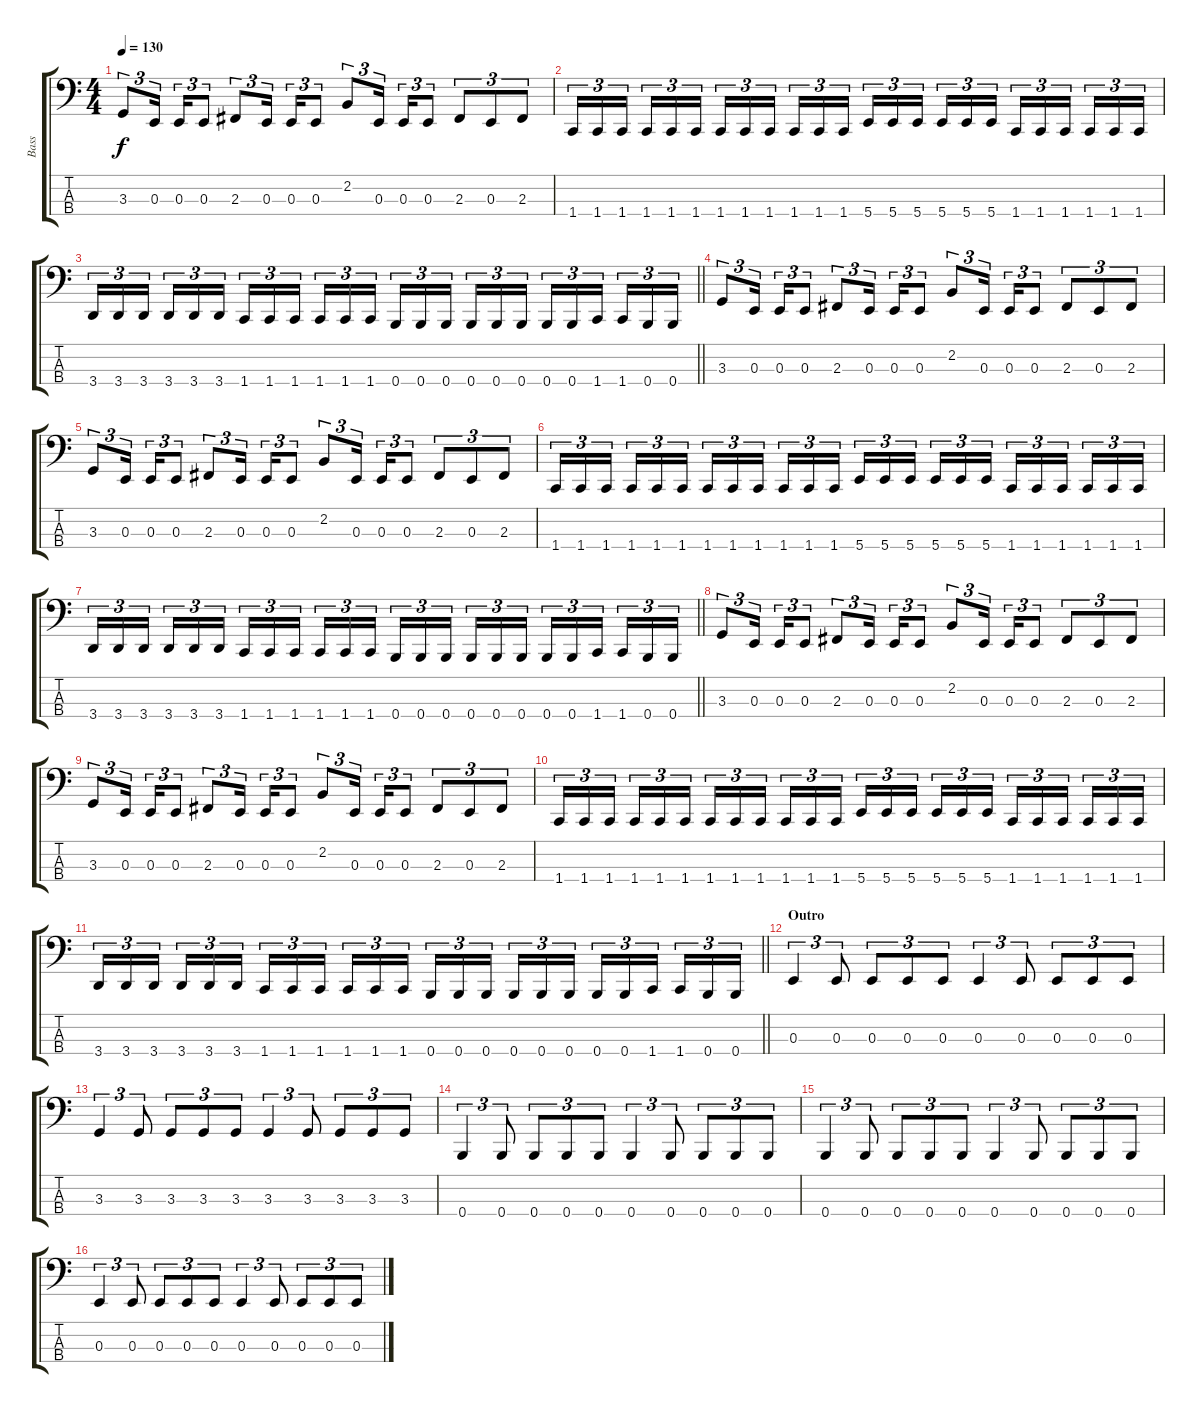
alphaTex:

\track ("Bass" "Bass") {instrument electricbasspick}
\staff {score tabs}
\tuning (D2 A1 E1 B0) {hide}
\ts (4 4)
\tempo 130
\clef f4
\ks c
3.3.8{tu (3 2) dy f} 0.3.16{tu (3 2) beam splitsecondary} 0.3.16{tu (3 2)} 0.3.8{tu (3 2)} 2.3.8{tu (3 2)} 0.3.16{tu (3 2) beam splitsecondary} 0.3.16{tu (3 2)} 0.3.8{tu (3 2)} 2.2.8{tu (3 2)} 0.3.16{tu (3 2) beam splitsecondary} 0.3.16{tu (3 2)} 0.3.8{tu (3 2)} 2.3.8{tu (3 2)} 0.3.8{tu (3 2)} 2.3.8{tu (3 2)} |
1.4.16{tu (3 2)} 1.4.16{tu (3 2)} 1.4.16{tu (3 2) beam splitsecondary} 1.4.16{tu (3 2)} 1.4.16{tu (3 2)} 1.4.16{tu (3 2)} 1.4.16{tu (3 2)} 1.4.16{tu (3 2)} 1.4.16{tu (3 2) beam splitsecondary} 1.4.16{tu (3 2)} 1.4.16{tu (3 2)} 1.4.16{tu (3 2)} 5.4.16{tu (3 2)} 5.4.16{tu (3 2)} 5.4.16{tu (3 2) beam splitsecondary} 5.4.16{tu (3 2)} 5.4.16{tu (3 2)} 5.4.16{tu (3 2)} 1.4.16{tu (3 2)} 1.4.16{tu (3 2)} 1.4.16{tu (3 2) beam splitsecondary} 1.4.16{tu (3 2)} 1.4.16{tu (3 2)} 1.4.16{tu (3 2)} |
\barLineRight lightlight
3.4.16{tu (3 2)} 3.4.16{tu (3 2)} 3.4.16{tu (3 2) beam splitsecondary} 3.4.16{tu (3 2)} 3.4.16{tu (3 2)} 3.4.16{tu (3 2)} 1.4.16{tu (3 2)} 1.4.16{tu (3 2)} 1.4.16{tu (3 2) beam splitsecondary} 1.4.16{tu (3 2)} 1.4.16{tu (3 2)} 1.4.16{tu (3 2)} 0.4.16{tu (3 2)} 0.4.16{tu (3 2)} 0.4.16{tu (3 2) beam splitsecondary} 0.4.16{tu (3 2)} 0.4.16{tu (3 2)} 0.4.16{tu (3 2)} 0.4.16{tu (3 2)} 0.4.16{tu (3 2)} 1.4.16{tu (3 2) beam splitsecondary} 1.4.16{tu (3 2)} 0.4.16{tu (3 2)} 0.4.16{tu (3 2)} |
3.3.8{tu (3 2)} 0.3.16{tu (3 2) beam splitsecondary} 0.3.16{tu (3 2)} 0.3.8{tu (3 2)} 2.3.8{tu (3 2)} 0.3.16{tu (3 2) beam splitsecondary} 0.3.16{tu (3 2)} 0.3.8{tu (3 2)} 2.2.8{tu (3 2)} 0.3.16{tu (3 2) beam splitsecondary} 0.3.16{tu (3 2)} 0.3.8{tu (3 2)} 2.3.8{tu (3 2)} 0.3.8{tu (3 2)} 2.3.8{tu (3 2)} |
3.3.8{tu (3 2)} 0.3.16{tu (3 2) beam splitsecondary} 0.3.16{tu (3 2)} 0.3.8{tu (3 2)} 2.3.8{tu (3 2)} 0.3.16{tu (3 2) beam splitsecondary} 0.3.16{tu (3 2)} 0.3.8{tu (3 2)} 2.2.8{tu (3 2)} 0.3.16{tu (3 2) beam splitsecondary} 0.3.16{tu (3 2)} 0.3.8{tu (3 2)} 2.3.8{tu (3 2)} 0.3.8{tu (3 2)} 2.3.8{tu (3 2)} |
1.4.16{tu (3 2)} 1.4.16{tu (3 2)} 1.4.16{tu (3 2) beam splitsecondary} 1.4.16{tu (3 2)} 1.4.16{tu (3 2)} 1.4.16{tu (3 2)} 1.4.16{tu (3 2)} 1.4.16{tu (3 2)} 1.4.16{tu (3 2) beam splitsecondary} 1.4.16{tu (3 2)} 1.4.16{tu (3 2)} 1.4.16{tu (3 2)} 5.4.16{tu (3 2)} 5.4.16{tu (3 2)} 5.4.16{tu (3 2) beam splitsecondary} 5.4.16{tu (3 2)} 5.4.16{tu (3 2)} 5.4.16{tu (3 2)} 1.4.16{tu (3 2)} 1.4.16{tu (3 2)} 1.4.16{tu (3 2) beam splitsecondary} 1.4.16{tu (3 2)} 1.4.16{tu (3 2)} 1.4.16{tu (3 2)} |
\barLineRight lightlight
3.4.16{tu (3 2)} 3.4.16{tu (3 2)} 3.4.16{tu (3 2) beam splitsecondary} 3.4.16{tu (3 2)} 3.4.16{tu (3 2)} 3.4.16{tu (3 2)} 1.4.16{tu (3 2)} 1.4.16{tu (3 2)} 1.4.16{tu (3 2) beam splitsecondary} 1.4.16{tu (3 2)} 1.4.16{tu (3 2)} 1.4.16{tu (3 2)} 0.4.16{tu (3 2)} 0.4.16{tu (3 2)} 0.4.16{tu (3 2) beam splitsecondary} 0.4.16{tu (3 2)} 0.4.16{tu (3 2)} 0.4.16{tu (3 2)} 0.4.16{tu (3 2)} 0.4.16{tu (3 2)} 1.4.16{tu (3 2) beam splitsecondary} 1.4.16{tu (3 2)} 0.4.16{tu (3 2)} 0.4.16{tu (3 2)} |
3.3.8{tu (3 2)} 0.3.16{tu (3 2) beam splitsecondary} 0.3.16{tu (3 2)} 0.3.8{tu (3 2)} 2.3.8{tu (3 2)} 0.3.16{tu (3 2) beam splitsecondary} 0.3.16{tu (3 2)} 0.3.8{tu (3 2)} 2.2.8{tu (3 2)} 0.3.16{tu (3 2) beam splitsecondary} 0.3.16{tu (3 2)} 0.3.8{tu (3 2)} 2.3.8{tu (3 2)} 0.3.8{tu (3 2)} 2.3.8{tu (3 2)} |
3.3.8{tu (3 2)} 0.3.16{tu (3 2) beam splitsecondary} 0.3.16{tu (3 2)} 0.3.8{tu (3 2)} 2.3.8{tu (3 2)} 0.3.16{tu (3 2) beam splitsecondary} 0.3.16{tu (3 2)} 0.3.8{tu (3 2)} 2.2.8{tu (3 2)} 0.3.16{tu (3 2) beam splitsecondary} 0.3.16{tu (3 2)} 0.3.8{tu (3 2)} 2.3.8{tu (3 2)} 0.3.8{tu (3 2)} 2.3.8{tu (3 2)} |
1.4.16{tu (3 2)} 1.4.16{tu (3 2)} 1.4.16{tu (3 2) beam splitsecondary} 1.4.16{tu (3 2)} 1.4.16{tu (3 2)} 1.4.16{tu (3 2)} 1.4.16{tu (3 2)} 1.4.16{tu (3 2)} 1.4.16{tu (3 2) beam splitsecondary} 1.4.16{tu (3 2)} 1.4.16{tu (3 2)} 1.4.16{tu (3 2)} 5.4.16{tu (3 2)} 5.4.16{tu (3 2)} 5.4.16{tu (3 2) beam splitsecondary} 5.4.16{tu (3 2)} 5.4.16{tu (3 2)} 5.4.16{tu (3 2)} 1.4.16{tu (3 2)} 1.4.16{tu (3 2)} 1.4.16{tu (3 2) beam splitsecondary} 1.4.16{tu (3 2)} 1.4.16{tu (3 2)} 1.4.16{tu (3 2)} |
\barLineRight lightlight
3.4.16{tu (3 2)} 3.4.16{tu (3 2)} 3.4.16{tu (3 2) beam splitsecondary} 3.4.16{tu (3 2)} 3.4.16{tu (3 2)} 3.4.16{tu (3 2)} 1.4.16{tu (3 2)} 1.4.16{tu (3 2)} 1.4.16{tu (3 2) beam splitsecondary} 1.4.16{tu (3 2)} 1.4.16{tu (3 2)} 1.4.16{tu (3 2)} 0.4.16{tu (3 2)} 0.4.16{tu (3 2)} 0.4.16{tu (3 2) beam splitsecondary} 0.4.16{tu (3 2)} 0.4.16{tu (3 2)} 0.4.16{tu (3 2)} 0.4.16{tu (3 2)} 0.4.16{tu (3 2)} 1.4.16{tu (3 2) beam splitsecondary} 1.4.16{tu (3 2)} 0.4.16{tu (3 2)} 0.4.16{tu (3 2)} |
\section ("" "Outro")
0.3.4{tu (3 2)} 0.3.8{tu (3 2)} 0.3.8{tu (3 2)} 0.3.8{tu (3 2)} 0.3.8{tu (3 2)} 0.3.4{tu (3 2)} 0.3.8{tu (3 2)} 0.3.8{tu (3 2)} 0.3.8{tu (3 2)} 0.3.8{tu (3 2)} |
3.3.4{tu (3 2)} 3.3.8{tu (3 2)} 3.3.8{tu (3 2)} 3.3.8{tu (3 2)} 3.3.8{tu (3 2)} 3.3.4{tu (3 2)} 3.3.8{tu (3 2)} 3.3.8{tu (3 2)} 3.3.8{tu (3 2)} 3.3.8{tu (3 2)} |
0.4.4{tu (3 2)} 0.4.8{tu (3 2)} 0.4.8{tu (3 2)} 0.4.8{tu (3 2)} 0.4.8{tu (3 2)} 0.4.4{tu (3 2)} 0.4.8{tu (3 2)} 0.4.8{tu (3 2)} 0.4.8{tu (3 2)} 0.4.8{tu (3 2)} |
0.4.4{tu (3 2)} 0.4.8{tu (3 2)} 0.4.8{tu (3 2)} 0.4.8{tu (3 2)} 0.4.8{tu (3 2)} 0.4.4{tu (3 2)} 0.4.8{tu (3 2)} 0.4.8{tu (3 2)} 0.4.8{tu (3 2)} 0.4.8{tu (3 2)} |
0.3.4{tu (3 2)} 0.3.8{tu (3 2)} 0.3.8{tu (3 2)} 0.3.8{tu (3 2)} 0.3.8{tu (3 2)} 0.3.4{tu (3 2)} 0.3.8{tu (3 2)} 0.3.8{tu (3 2)} 0.3.8{tu (3 2)} 0.3.8{tu (3 2)}
